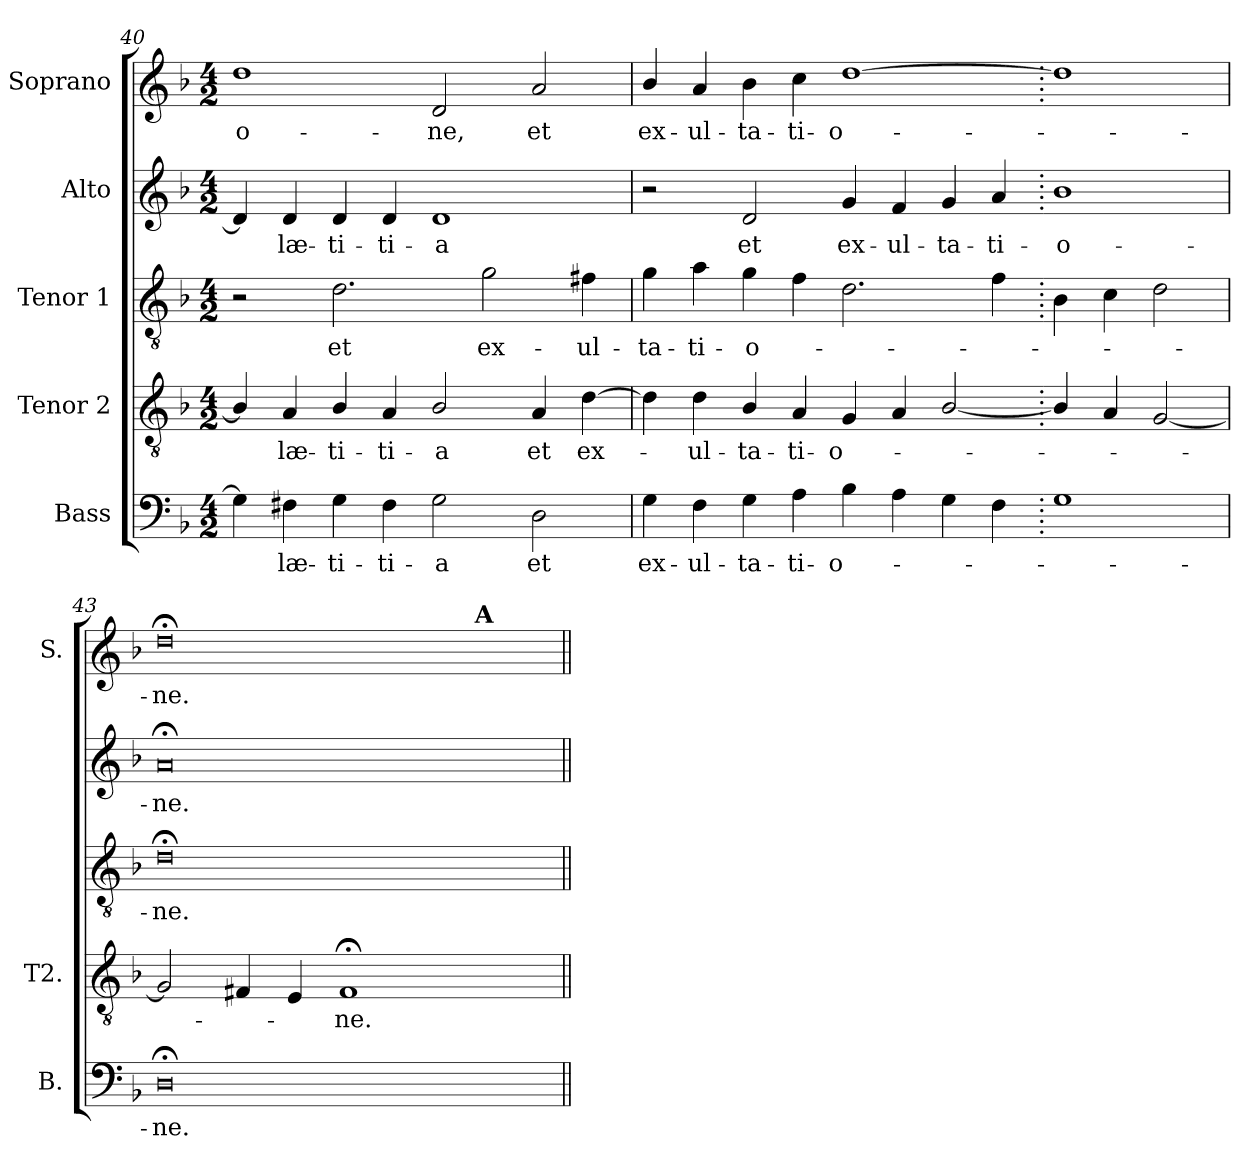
**kern	**text	**kern	**text	**kern	**text	**kern	**text	**kern	**text
*part5	*part5	*part4	*part4	*part3	*part3	*part2	*part2	*part1	*part1
*staff5	*staff5	*staff4	*staff4	*staff3	*staff3	*staff2	*staff2	*staff1	*staff1
*I"Bass	*	*I"Tenor 2	*	*I"Tenor 1	*	*I"Alto	*	*I"Soprano	*
*I'B.	*	*I'T2.	*	*	*	*	*	*I'S.	*
*clefF4	*	*clefGv2	*	*clefGv2	*	*clefG2	*	*clefG2	*
*	*	*ITrd7c12	*	*ITrd7c12	*	*	*	*	*
*k[b-]	*	*k[b-]	*	*k[b-]	*	*k[b-]	*	*k[b-]	*
*F:	*	*F:	*	*F:	*	*F:	*	*F:	*
*M4/2	*	*M4/2	*	*M4/2	*	*M4/2	*	*M4/2	*
=40	=40	=40	=40	=40	=40	=40	=40	=40	=40
!	!	!	!	!	!	!	!	!	!LO:LY:b:color=#000000
4Gi\]	.	4BB-i/]	.	2r	.	4di/]	.	1ddi	-o-
!	!LO:LY:b:color=#000000	!	!	!	!	!	!	!	!
!	!	!	!LO:LY:b:color=#000000	!	!	!	!	!	!
!	!	!	!	!	!	!	!LO:LY:b:color=#000000	!	!
4F#Xi\	læ-	4AAi/	læ-	.	.	4di/	læ-	.	.
!	!LO:LY:b:color=#000000	!	!	!	!	!	!	!	!
!	!	!	!LO:LY:b:color=#000000	!	!	!	!	!	!
!	!	!	!	!	!LO:LY:b:color=#000000	!	!	!	!
!	!	!	!	!	!	!	!LO:LY:b:color=#000000	!	!
4Gi\	-ti-	4BB-i/	-ti-	2.Di\	et	4di/	-ti-	.	.
!	!LO:LY:b:color=#000000	!	!	!	!	!	!	!	!
!	!	!	!LO:LY:b:color=#000000	!	!	!	!	!	!
!	!	!	!	!	!	!	!LO:LY:b:color=#000000	!	!
4F#i\	-ti-	4AAi/	-ti-	.	.	4di/	-ti-	.	.
!	!LO:LY:b:color=#000000	!	!	!	!	!	!	!	!
!	!	!	!LO:LY:b:color=#000000	!	!	!	!	!	!
!	!	!	!	!	!	!	!LO:LY:b:color=#000000	!	!
!	!	!	!	!	!	!	!	!	!LO:LY:b:color=#000000
2Gi\	-a	2BB-i/	-a	.	.	1di	-a	2di/	-ne,
!	!	!	!	!	!LO:LY:b:color=#000000	!	!	!	!
.	.	.	.	2Gi\	ex-	.	.	.	.
!	!LO:LY:b:color=#000000	!	!	!	!	!	!	!	!
!	!	!	!LO:LY:b:color=#000000	!	!	!	!	!	!
!	!	!	!	!	!	!	!	!	!LO:LY:b:color=#000000
2Di\	et	4AAi/	et	.	.	.	.	2ai/	et
!	!	!	!LO:LY:b:color=#000000	!	!	!	!	!	!
!	!	!	!	!	!LO:LY:b:color=#000000	!	!	!	!
.	.	[4Di\	ex-	4F#Xi\	-ul-	.	.	.	.
=41	=41	=41	=41	=41	=41	=41	=41	=41	=41
!	!LO:LY:b:color=#000000	!	!	!	!	!	!	!	!
!	!	!	!	!	!LO:LY:b:color=#000000	!	!	!	!
!	!	!	!	!	!	!	!	!	!LO:LY:b:color=#000000
4Gi\	ex-	4Di\]	.	4Gi\	-ta-	2r	.	4b-i/	ex-
!	!LO:LY:b:color=#000000	!	!	!	!	!	!	!	!
!	!	!	!LO:LY:b:color=#000000	!	!	!	!	!	!
!	!	!	!	!	!LO:LY:b:color=#000000	!	!	!	!
!	!	!	!	!	!	!	!	!	!LO:LY:b:color=#000000
4Fi\	-ul-	4Di\	-ul-	4Ai\	-ti-	.	.	4ai/	-ul-
!	!LO:LY:b:color=#000000	!	!	!	!	!	!	!	!
!	!	!	!LO:LY:b:color=#000000	!	!	!	!	!	!
!	!	!	!	!	!LO:LY:b:color=#000000	!	!	!	!
!	!	!	!	!	!	!	!LO:LY:b:color=#000000	!	!
!	!	!	!	!	!	!	!	!	!LO:LY:b:color=#000000
4Gi\	-ta-	4BB-i/	-ta-	4Gi\	-o-	2di/	et	4b-i\	-ta-
!	!LO:LY:b:color=#000000	!	!	!	!	!	!	!	!
!	!	!	!LO:LY:b:color=#000000	!	!	!	!	!	!
!	!	!	!	!	!	!	!	!	!LO:LY:b:color=#000000
4Ai\	-ti-	4AAi/	-ti-	4Fi\	.	.	.	4cci\	-ti-
!	!LO:LY:b:color=#000000	!	!	!	!	!	!	!	!
!	!	!	!LO:LY:b:color=#000000	!	!	!	!	!	!
!	!	!	!	!	!	!	!LO:LY:b:color=#000000	!	!
!	!	!	!	!	!	!	!	!	!LO:LY:b:color=#000000
4B-i\	-o-	4GGi/	-o-	2.Di\	.	4gi/	ex-	[1ddi	-o-
!	!	!	!	!	!	!	!LO:LY:b:color=#000000	!	!
4Ai\	.	4AAi/	.	.	.	4fi/	-ul-	.	.
!	!	!	!	!	!	!	!LO:LY:b:color=#000000	!	!
4Gi\	.	[2BB-i/	.	.	.	4gi/	-ta-	.	.
!	!	!	!	!	!	!	!LO:LY:b:color=#000000	!	!
4Fi\	.	.	.	4Fi\	.	4ai/	-ti-	.	.
=42.	=42.	=42.	=42.	=42.	=42.	=42.	=42.	=42.	=42.
!	!	!	!	!	!	!	!LO:LY:b:color=#000000	!	!
1Gi	.	4BB-i/]	.	4BB-i\	.	1b-i	-o-	1ddi]	.
.	.	4AAi/	.	4Ci\	.	.	.	.	.
.	.	[2GGi/	.	2Di\	.	.	.	.	.
=43	=43	=43	=43	=43	=43	=43	=43	=43	=43
!	!LO:LY:b:color=#000000	!	!	!	!	!	!	!	!
!	!	!	!	!	!LO:LY:b:color=#000000	!	!	!	!
!	!	!	!	!	!	!	!LO:LY:b:color=#000000	!	!
!	!	!	!	!	!	!	!	!	!LO:LY:b:color=#000000
*	*	*	*	*	*	*	*	*^	*
0D;i	-ne.	2GGi/]	.	0D;i	-ne.	0a;i	-ne.	0dd;i	1ryy	-ne.
.	.	4FF#Xi/	.	.	.	.	.	.	.	.
.	.	4EEi/	.	.	.	.	.	.	.	.
!	!	!	!LO:LY:b:color=#000000	!	!	!	!	!	!	!
.	.	1FF#;i	-ne.	.	.	.	.	.	2ryy	.
.	.	.	.	.	.	.	.	.	8ryy	.
.	.	.	.	.	.	.	.	.	32ryy	.
.	.	.	.	.	.	.	.	.	128ryy	.
.	.	.	.	.	.	.	.	.	512ryy	.
!	!	!	!	!	!	!	!	!	!LO:TX:a:B:t=A	!
.	.	.	.	.	.	.	.	.	4ryy	.
.	.	.	.	.	.	.	.	.	16ryy	.
.	.	.	.	.	.	.	.	.	64ryy	.
.	.	.	.	.	.	.	.	.	256.ryy	.
*	*	*	*	*	*	*	*	*v	*v	*
=||	=||	=||	=||	=||	=||	=||	=||	=||	=||
*-	*-	*-	*-	*-	*-	*-	*-	*-	*-
